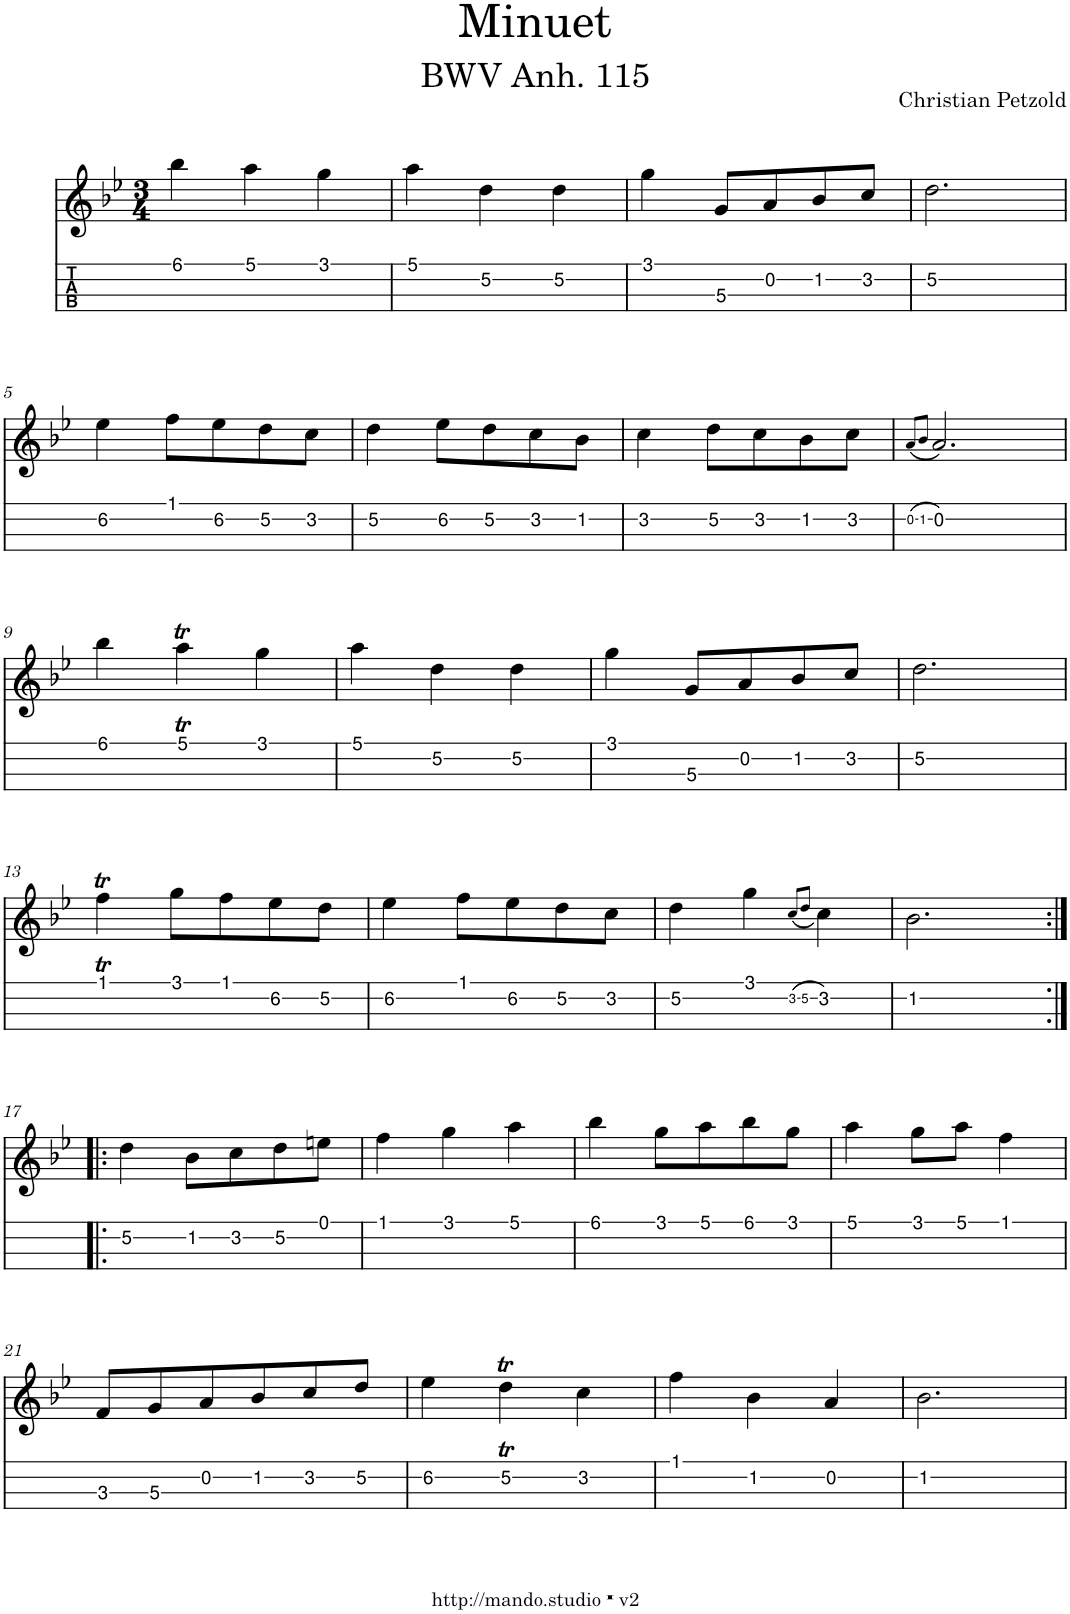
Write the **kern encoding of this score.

**kern	**kern
*part1	*part1
*staff2	*staff1
*I"Mandolin	*
*I'Mdn.	*
*stria4	*
*	*clefG2
*k[b-e-]	*k[b-e-]
*M3/4	*M3/4
=1	=1
4bb-	4bb-\
4aa	4aa\
4gg	4gg\
=2	=2
4aa	4aa\
4dd	4dd\
4dd	4dd\
=3	=3
4gg	4gg\
8gL	8g/L
8aJ	8a/
8b-L	8b-/
8ccJ	8cc/J
=4	=4
2.dd	2.dd\
!!LO:LB:g=z
=5	=5
4ee-	4ee-\
8ffL	8ff\L
8ee-J	8ee-\
8ddL	8dd\
8ccJ	8cc\J
=6	=6
4dd	4dd\
8ee-L	8ee-\L
8ddJ	8dd\
8ccL	8cc\
8b-J	8b-\J
=7	=7
4cc	4cc\
8ddL	8dd\L
8ccJ	8cc\
8b-L	8b-\
8ccJ	8cc\J
=8	=8
qa	(8qa/L
qb-	8qb-/J
2.a	2.a/)
!!LO:LB:g=z
=9	=9
4bb-	4bb-\
4aat	4aat\
4gg	4gg\
=10	=10
4aa	4aa\
4dd	4dd\
4dd	4dd\
=11	=11
4gg	4gg\
8gL	8g/L
8aJ	8a/
8b-L	8b-/
8ccJ	8cc/J
=12	=12
2.dd	2.dd\
!!LO:LB:g=z
=13	=13
4ffT	4ffT\
8ggL	8gg\L
8ffJ	8ff\
8ee-L	8ee-\
8ddJ	8dd\J
=14	=14
4ee-	4ee-\
8ffL	8ff\L
8ee-J	8ee-\
8ddL	8dd\
8ccJ	8cc\J
=15	=15
4dd	4dd\
4gg	4gg\
qcc	(8qcc/L
qdd	8qdd/J
4cc	4cc\)
=16	=16
2.b-	2.b-\
!!LO:LB:g=z
=17:|!|:	=17:|!|:
4dd	4dd\
8b-L	8b-\L
8ccJ	8cc\
8ddL	8dd\
8eenJ	8een\J
=18	=18
4ff	4ff\
4gg	4gg\
4aa	4aa\
=19	=19
4bb-	4bb-\
8ggL	8gg\L
8aaJ	8aa\
8bb-L	8bb-\
8ggJ	8gg\J
=20	=20
4aa	4aa\
8ggL	8gg\L
8aaJ	8aa\J
4ff	4ff\
!!LO:LB:g=z
=21	=21
8fL	8f/L
8gJ	8g/
8aL	8a/
8b-J	8b-/
8ccL	8cc/
8ddJ	8dd/J
=22	=22
4ee-	4ee-\
4ddt	4ddt\
4cc	4cc\
=23	=23
4ff	4ff\
4b-	4b-\
4a	4a/
=24	=24
2.b-	2.b-\
=	=
*-	*-
